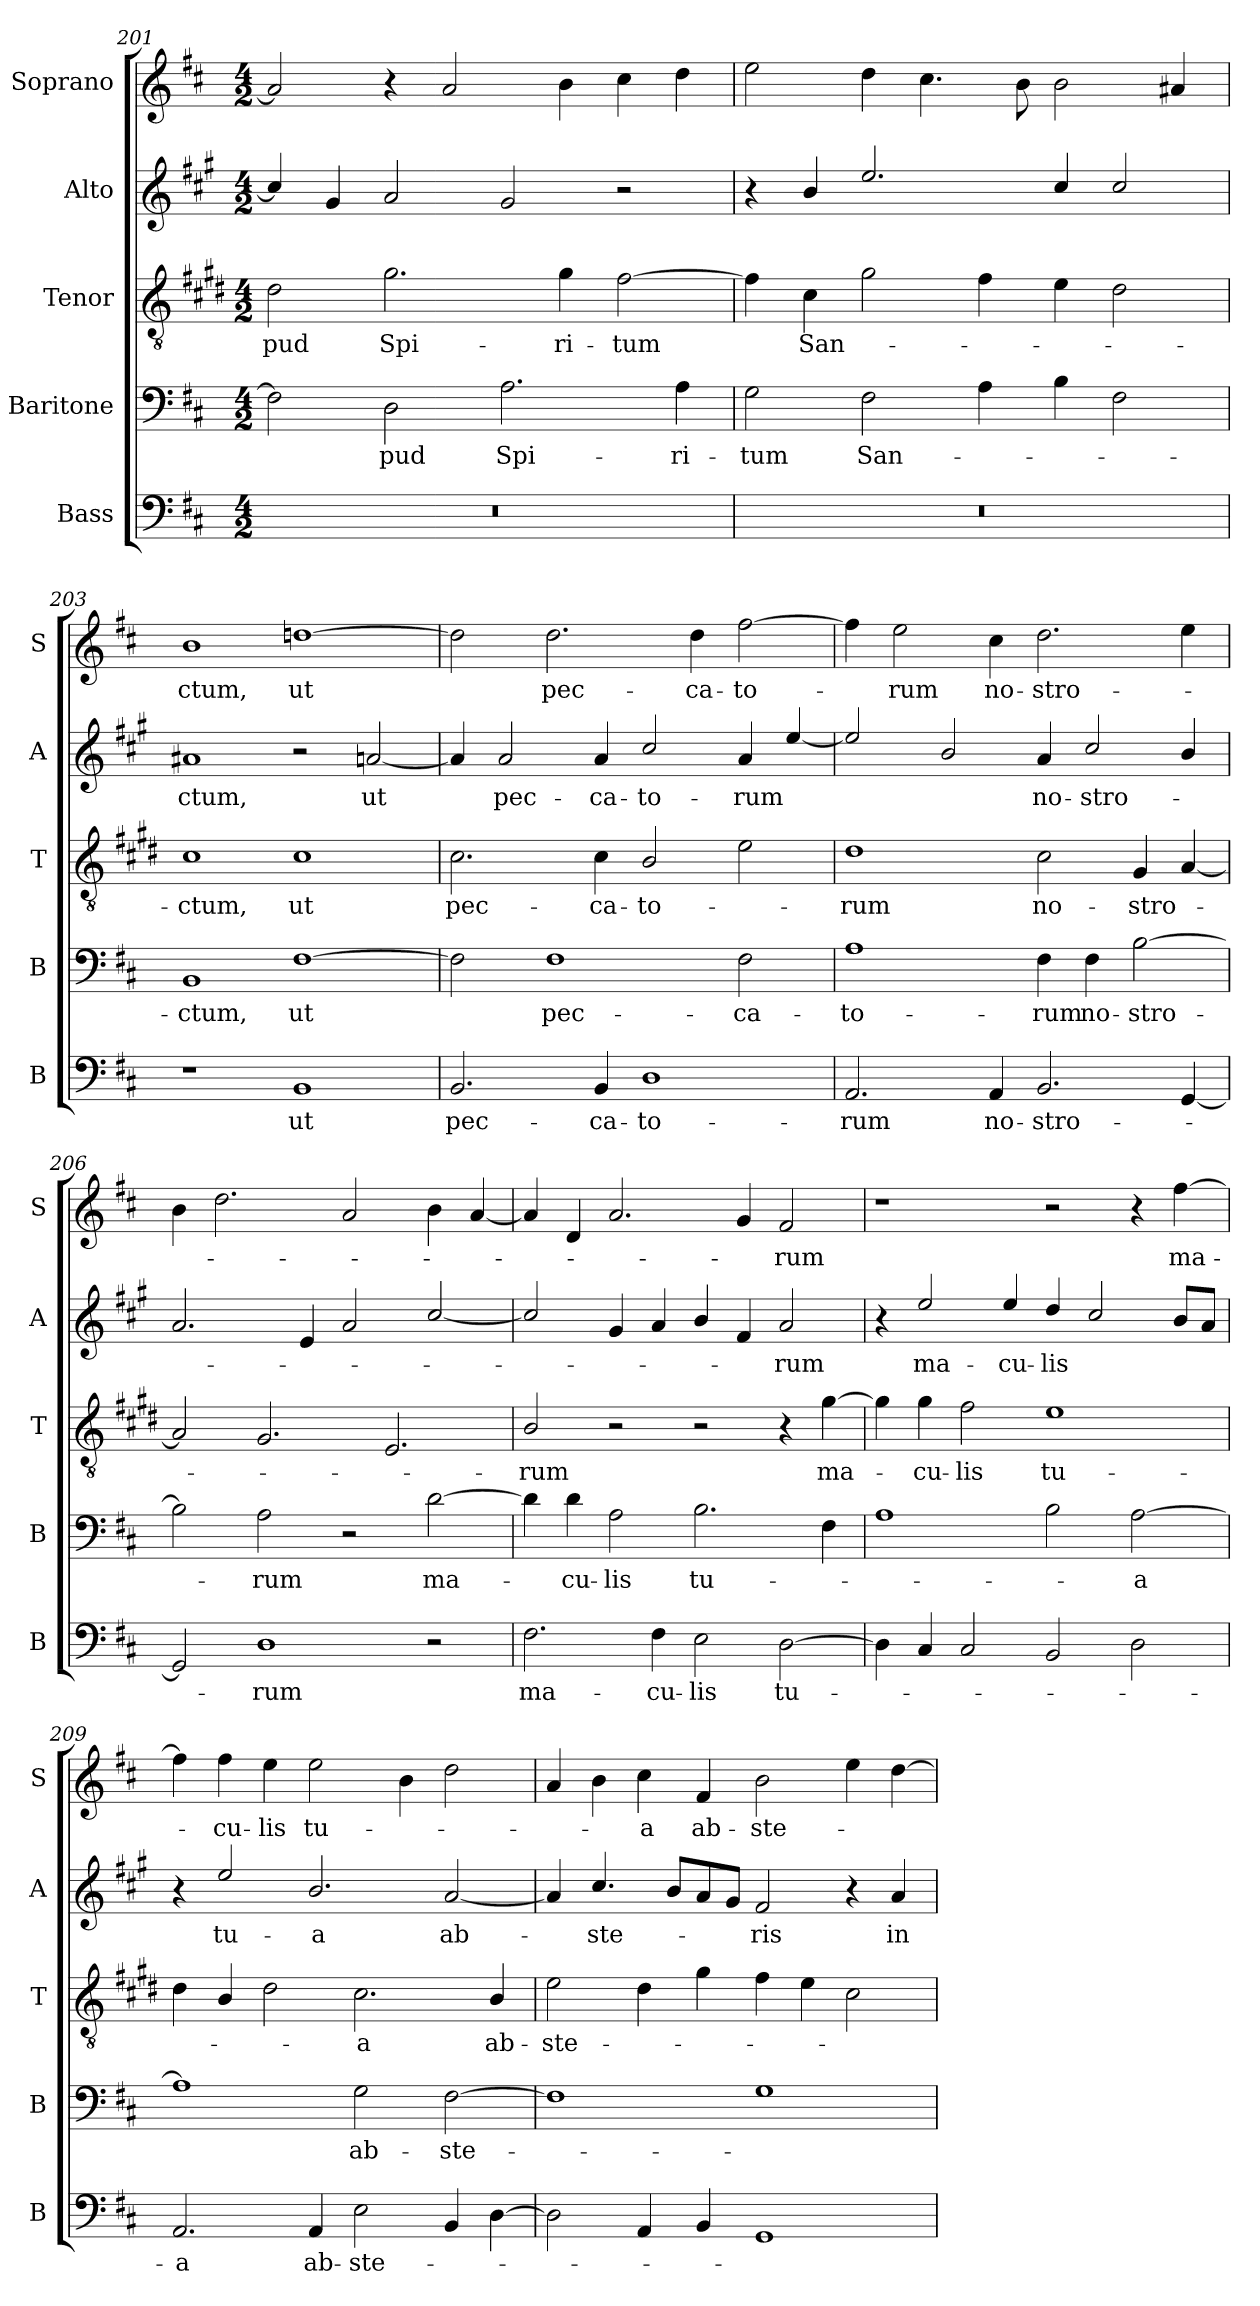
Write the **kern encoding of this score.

**kern	**text	**kern	**text	**kern	**text	**kern	**text	**kern	**text
*part5	*part5	*part4	*part4	*part3	*part3	*part2	*part2	*part1	*part1
*staff5	*staff5	*staff4	*staff4	*staff3	*staff3	*staff2	*staff2	*staff1	*staff1
*I"Bass	*	*I"Baritone	*	*I"Tenor	*	*I"Alto	*	*I"Soprano	*
*I'B	*	*I'B	*	*I'T	*	*I'A	*	*I'S	*
!!LO:PB:g=z
*clefF4	*	*clefF4	*	*clefGv2	*	*clefG2	*	*clefG2	*
*	*	*	*	*ITrd1c2	*	*ITrd4c7	*	*	*
*k[f#c#]	*	*k[f#c#]	*	*k[f#c#]	*	*k[f#c#]	*	*k[f#c#]	*
*D:	*	*D:	*	*D:	*	*D:	*	*D:	*
*M4/2	*	*M4/2	*	*M4/2	*	*M4/2	*	*M4/2	*
=201	=201	=201	=201	=201	=201	=201	=201	=201	=201
!	!	!	!	!	!LO:LY:b	!	!	!	!
0r	.	2F#\]	.	2c#\	-pud	4f#/]	.	2a/]	.
.	.	.	.	.	.	4c#/	.	.	.
!	!	!	!LO:LY:b	!	!LO:LY:b	!	!	!	!
.	.	2D\	-pud	2.f#\	Spi-	2d/	.	4r	.
.	.	.	.	.	.	.	.	2a/	.
!	!	!	!LO:LY:b	!	!	!	!	!	!
.	.	2.A\	Spi-	.	.	2c#/	.	.	.
!	!	!	!	!	!LO:LY:b	!	!	!	!
.	.	.	.	4f#\	-ri-	.	.	4b\	.
!	!	!	!	!	!LO:LY:b	!	!	!	!
.	.	.	.	[2e\	-tum	2r	.	4cc#\	.
!	!	!	!LO:LY:b	!	!	!	!	!	!
.	.	4A\	-ri-	.	.	.	.	4dd\	.
=202	=202	=202	=202	=202	=202	=202	=202	=202	=202
!	!	!	!LO:LY:b	!	!	!	!	!	!
0r	.	2G\	-tum	4e\]	.	4r	.	2ee\	.
!	!	!	!	!	!LO:LY:b	!	!	!	!
.	.	.	.	4B\	San-	4e/	.	.	.
!	!	!	!LO:LY:b	!	!	!	!	!	!
.	.	2F#\	San-	2f#\	.	2.a/	.	4dd\	.
.	.	.	.	.	.	.	.	4.cc#\	.
.	.	4A\	.	4e\	.	.	.	.	.
.	.	.	.	.	.	.	.	8b\	.
.	.	4B\	.	4d\	.	4f#/	.	2b\	.
.	.	2F#\	.	2c#\	.	2f#/	.	.	.
.	.	.	.	.	.	.	.	4a#X/	.
=203	=203	=203	=203	=203	=203	=203	=203	=203	=203
!	!	!	!LO:LY:b	!	!LO:LY:b	!	!LO:LY:b	!	!LO:LY:b
1r	.	1BB	-ctum,	1B	-ctum,	1d#X	-ctum,	1b	-ctum,
!	!LO:LY:b	!	!LO:LY:b	!	!LO:LY:b	!	!	!	!LO:LY:b
1BB	ut	[1F#	ut	1B	ut	2r	.	[1ddni	ut
!	!	!	!	!	!	!	!LO:LY:b	!	!
.	.	.	.	.	.	[2dn/	ut	.	.
=204	=204	=204	=204	=204	=204	=204	=204	=204	=204
!	!LO:LY:b	!	!	!	!LO:LY:b	!	!	!	!
2.BB/	pec-	2F#\]	.	2.B\	pec-	4d/]	.	2dd\]	.
!	!	!	!	!	!	!	!LO:LY:b	!	!
.	.	.	.	.	.	2d/	pec-	.	.
!	!	!	!LO:LY:b	!	!	!	!	!	!LO:LY:b
.	.	1F#	pec-	.	.	.	.	2.dd\	pec-
!	!LO:LY:b	!	!	!	!LO:LY:b	!	!LO:LY:b	!	!
4BB/	-ca-	.	.	4B\	-ca-	4d/	-ca-	.	.
!	!LO:LY:b	!	!	!	!LO:LY:b	!	!LO:LY:b	!	!
1D	-to-	.	.	2A/	-to-	2f#/	-to-	.	.
!	!	!	!	!	!	!	!	!	!LO:LY:b
.	.	.	.	.	.	.	.	4dd\	-ca-
!	!	!	!LO:LY:b	!	!	!	!LO:LY:b	!	!LO:LY:b
.	.	2F#\	-ca-	2d\	.	4d/	-rum	[2ff#\	-to-
.	.	.	.	.	.	[4a/	.	.	.
=205	=205	=205	=205	=205	=205	=205	=205	=205	=205
!	!LO:LY:b	!	!LO:LY:b	!	!LO:LY:b	!	!	!	!
2.AA/	-rum	1A	-to-	1c#	-rum	2a/]	.	4ff#\]	.
!	!	!	!	!	!	!	!	!	!LO:LY:b
.	.	.	.	.	.	.	.	2ee\	-rum
.	.	.	.	.	.	2e/	.	.	.
!	!LO:LY:b	!	!	!	!	!	!	!	!LO:LY:b
4AA/	no-	.	.	.	.	.	.	4cc#\	no-
!	!LO:LY:b	!	!LO:LY:b	!	!LO:LY:b	!	!LO:LY:b	!	!LO:LY:b
2.BB/	-stro-	4F#\	-rum	2B\	no-	4d/	no-	2.dd\	-stro-
!	!	!	!LO:LY:b	!	!	!	!LO:LY:b	!	!
.	.	4F#\	no-	.	.	2f#/	-stro-	.	.
!	!	!	!LO:LY:b	!	!LO:LY:b	!	!	!	!
.	.	[2B\	-stro-	4F#/	-stro-	.	.	.	.
[4GG/	.	.	.	[4G/	.	4e/	.	4ee\	.
!!LO:LB:g=z
=206	=206	=206	=206	=206	=206	=206	=206	=206	=206
2GG/]	.	2B\]	.	2G/]	.	2.d/	.	4b\	.
.	.	.	.	.	.	.	.	2.dd\	.
!	!LO:LY:b	!	!LO:LY:b	!	!	!	!	!	!
1D	-rum	2A\	-rum	2.F#/	.	.	.	.	.
.	.	.	.	.	.	4A/	.	.	.
.	.	2r	.	.	.	2d/	.	2a/	.
.	.	.	.	2.D/	.	.	.	.	.
!	!	!	!LO:LY:b	!	!	!	!	!	!
2r	.	[2d\	ma-	.	.	[2f#/	.	4b\	.
.	.	.	.	.	.	.	.	[4a/	.
=207	=207	=207	=207	=207	=207	=207	=207	=207	=207
!	!LO:LY:b	!	!	!	!LO:LY:b	!	!	!	!
2.F#\	ma-	4d\]	.	2A/	-rum	2f#/]	.	4a/]	.
!	!	!	!LO:LY:b	!	!	!	!	!	!
.	.	4d\	-cu-	.	.	.	.	4d/	.
!	!	!	!LO:LY:b	!	!	!	!	!	!
.	.	2A\	-lis	2r	.	4c#/	.	2.a/	.
!	!LO:LY:b	!	!	!	!	!	!	!	!
4F#\	-cu-	.	.	.	.	4d/	.	.	.
!	!LO:LY:b	!	!LO:LY:b	!	!	!	!	!	!
2E\	-lis	2.B\	tu-	2r	.	4e/	.	.	.
.	.	.	.	.	.	4B/	.	4g/	.
!	!LO:LY:b	!	!	!	!	!	!LO:LY:b	!	!LO:LY:b
[2D\	tu-	.	.	4r	.	2d/	-rum	2f#/	-rum
!	!	!	!	!	!LO:LY:b	!	!	!	!
.	.	4F#\	.	[4f#\	ma-	.	.	.	.
=208	=208	=208	=208	=208	=208	=208	=208	=208	=208
4D\]	.	1A	.	4f#\]	.	4r	.	1r	.
!	!	!	!	!	!LO:LY:b	!	!LO:LY:b	!	!
4C#/	.	.	.	4f#\	-cu-	2a/	ma-	.	.
!	!	!	!	!	!LO:LY:b	!	!	!	!
2C#/	.	.	.	2e\	-lis	.	.	.	.
!	!	!	!	!	!	!	!LO:LY:b	!	!
.	.	.	.	.	.	4a/	-cu-	.	.
!	!	!	!	!	!LO:LY:b	!	!LO:LY:b	!	!
2BB/	.	2B\	.	1d	tu-	4g/	-lis	2r	.
.	.	.	.	.	.	2f#/	.	.	.
!	!	!	!LO:LY:b	!	!	!	!	!	!
2D\	.	[2A\	-a	.	.	.	.	4r	.
!	!	!	!	!	!	!	!	!	!LO:LY:b
.	.	.	.	.	.	8e/L	.	[4ff#\	ma-
.	.	.	.	.	.	8d/J	.	.	.
=209	=209	=209	=209	=209	=209	=209	=209	=209	=209
!	!LO:LY:b	!	!	!	!	!	!	!	!
2.AA/	-a	1A]	.	4c#\	.	4r	.	4ff#\]	.
!	!	!	!	!	!	!	!LO:LY:b	!	!LO:LY:b
.	.	.	.	4A/	.	2a/	tu-	4ff#\	-cu-
!	!	!	!	!	!	!	!	!	!LO:LY:b
.	.	.	.	2c#\	.	.	.	4ee\	-lis
!	!LO:LY:b	!	!	!	!	!	!LO:LY:b	!	!LO:LY:b
4AA/	ab-	.	.	.	.	2.e/	-a	2ee\	tu-
!	!LO:LY:b	!	!LO:LY:b	!	!LO:LY:b	!	!	!	!
2E\	-ste-	2G\	ab-	2.B\	-a	.	.	.	.
.	.	.	.	.	.	.	.	4b\	.
!	!	!	!LO:LY:b	!	!	!	!LO:LY:b	!	!
4BB/	.	[2F#\	-ste-	.	.	[2d/	ab-	2dd\	.
!	!	!	!	!	!LO:LY:b	!	!	!	!
[4D\	.	.	.	4A/	ab-	.	.	.	.
!!LO:PB:g=z
=210	=210	=210	=210	=210	=210	=210	=210	=210	=210
!	!	!	!	!	!LO:LY:b	!	!	!	!
2D\]	.	1F#]	.	2d\	-ste-	4d/]	.	4a/	.
!	!	!	!	!	!	!	!LO:LY:b	!	!
.	.	.	.	.	.	4.f#/	-ste-	4b\	.
!	!	!	!	!	!	!	!	!	!LO:LY:b
4AA/	.	.	.	4c#\	.	.	.	4cc#\	-a
.	.	.	.	.	.	8e/L	.	.	.
!	!	!	!	!	!	!	!	!	!LO:LY:b
4BB/	.	.	.	4f#\	.	8d/	.	4f#/	ab-
.	.	.	.	.	.	8c#/J	.	.	.
!	!	!	!	!	!	!	!LO:LY:b	!	!LO:LY:b
1GG	.	1G	.	4e\	.	2B/	-ris	2b\	-ste-
.	.	.	.	4d\	.	.	.	.	.
.	.	.	.	2B\	.	4r	.	4ee\	.
!	!	!	!	!	!	!	!LO:LY:b	!	!
.	.	.	.	.	.	4d/	in-	[4dd\	.
=	=	=	=	=	=	=	=	=	=
*-	*-	*-	*-	*-	*-	*-	*-	*-	*-
